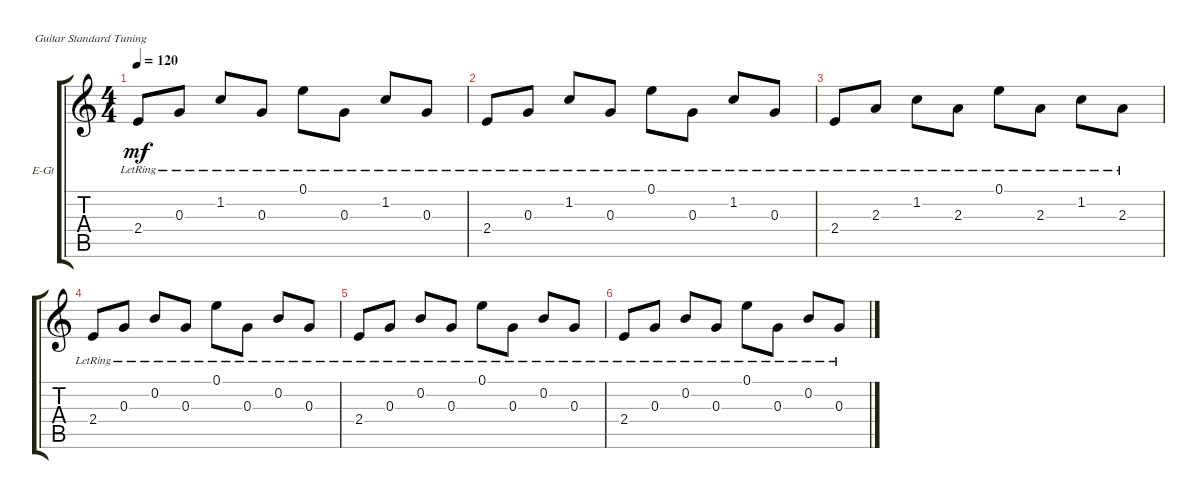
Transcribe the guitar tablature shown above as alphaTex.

\defaultSystemsLayout 4
\bracketExtendMode groupsimilarinstruments
\firstSystemTrackNameOrientation horizontal
\otherSystemsTrackNameOrientation horizontal
\track ("Rythm" "E-Gt") {instrument electricguitarclean}
\staff {score tabs}
\tuning (E4 B3 G3 D3 A2 E2)
\ts (4 4)
\tempo 120
\clef g2
\scale
0.333333
\ks aminor
2.4{lr}.8{dy mf} 0.3{lr}.8 1.2{lr}.8 0.3{lr}.8 0.1{lr}.8 0.3{lr}.8 1.2{lr}.8 0.3{lr}.8 |
\scale
0.333333 2.4{lr}.8 0.3{lr}.8 1.2{lr}.8 0.3{lr}.8 0.1{lr}.8 0.3{lr}.8 1.2{lr}.8 0.3{lr}.8 |
\scale
0.333333 2.4{lr}.8 2.3{lr}.8 1.2{lr}.8 2.3{lr}.8 0.1{lr}.8 2.3{lr}.8 1.2{lr}.8 2.3{lr}.8 |
\scale
0.333333 2.4{lr}.8 0.3{lr}.8 0.2{lr}.8 0.3{lr}.8 0.1{lr}.8 0.3{lr}.8 0.2{lr}.8 0.3{lr}.8 |
\scale
0.333333 2.4{lr}.8 0.3{lr}.8 0.2{lr}.8 0.3{lr}.8 0.1{lr}.8 0.3{lr}.8 0.2{lr}.8 0.3{lr}.8 |
2.4{lr}.8 0.3{lr}.8 0.2{lr}.8 0.3{lr}.8 0.1{lr}.8 0.3{lr}.8 0.2{lr}.8 0.3{lr}.8
